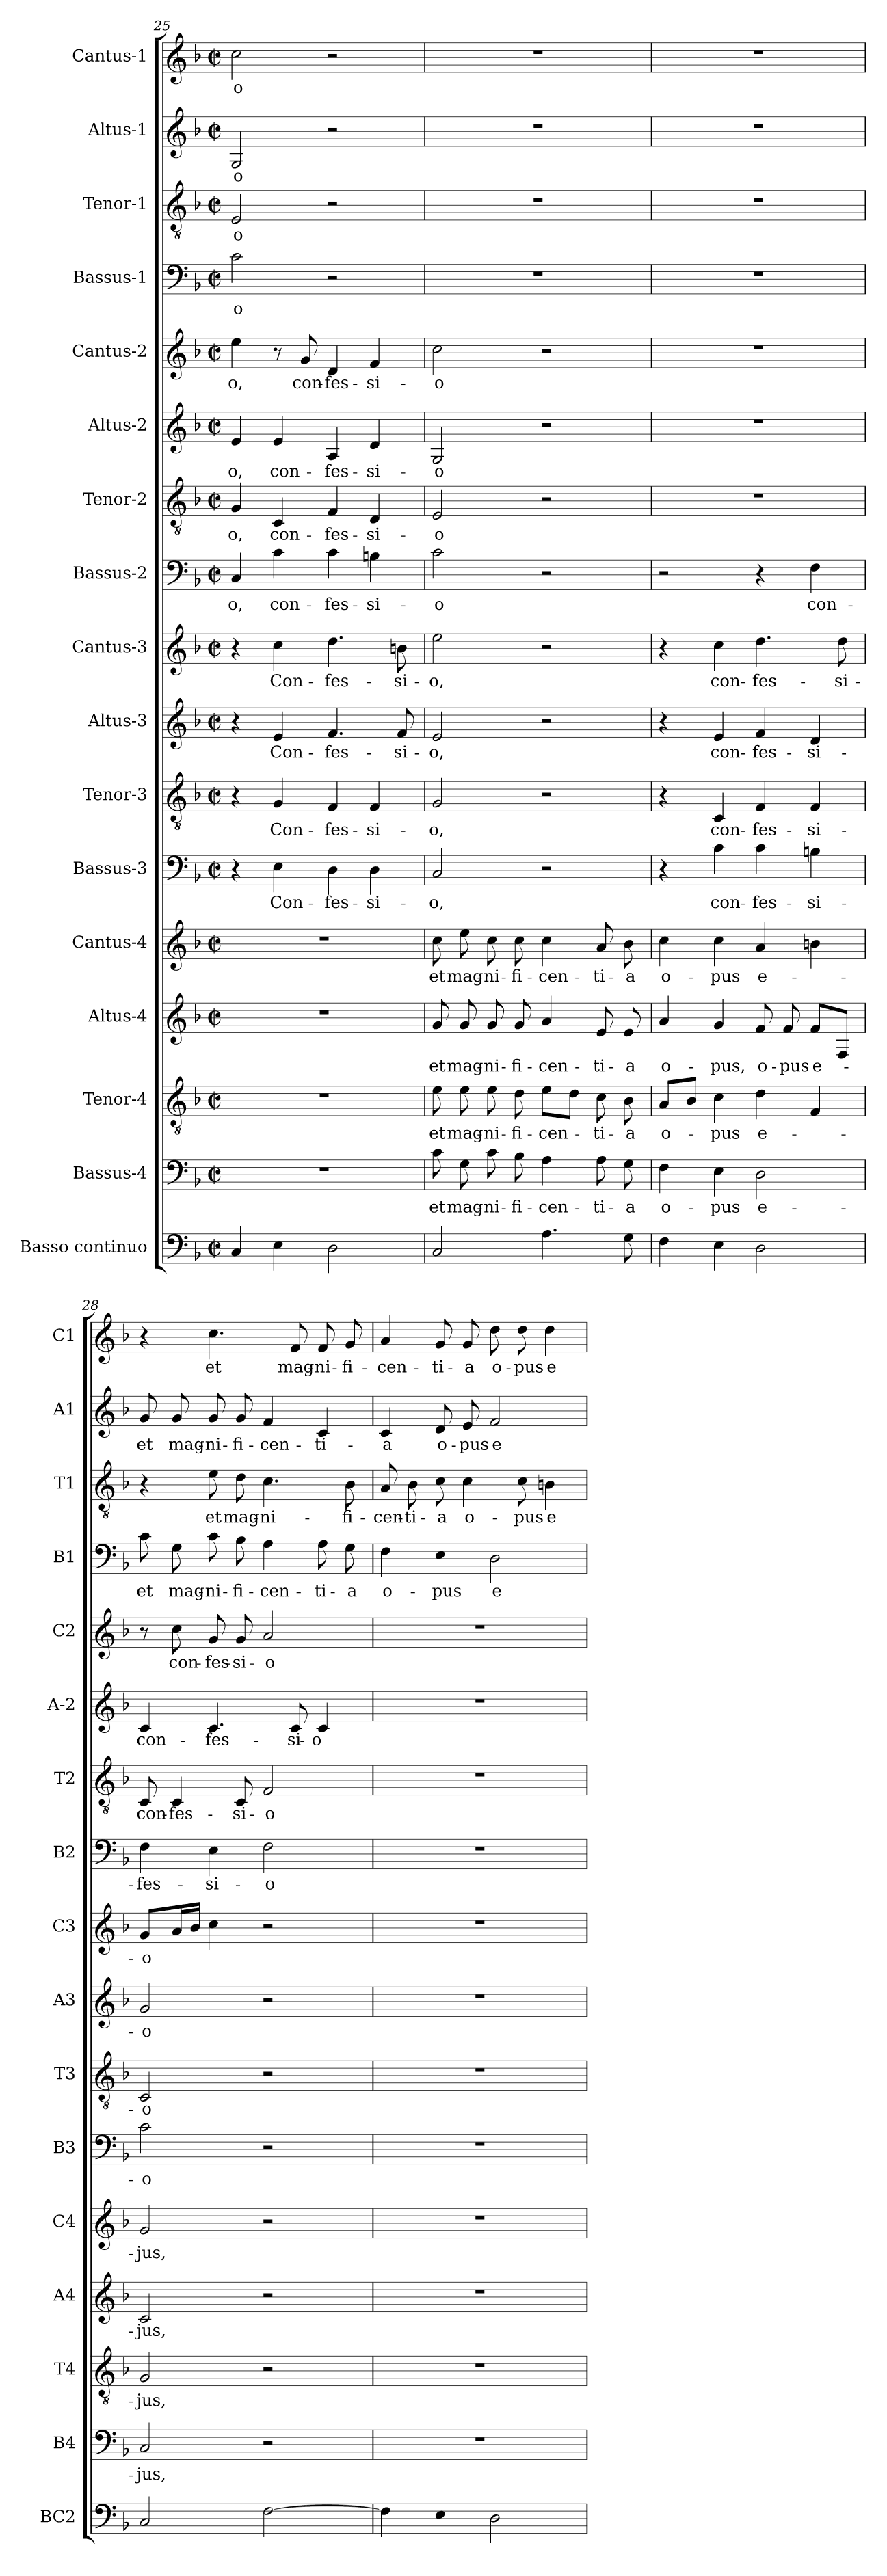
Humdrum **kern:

**kern	**kern	**text	**kern	**text	**kern	**text	**kern	**text	**kern	**text	**kern	**text	**kern	**text	**kern	**text	**kern	**text	**kern	**text	**kern	**text	**kern	**text	**kern	**text	**kern	**text	**kern	**text	**kern	**text
*part17	*part16	*part16	*part15	*part15	*part14	*part14	*part13	*part13	*part12	*part12	*part11	*part11	*part10	*part10	*part9	*part9	*part8	*part8	*part7	*part7	*part6	*part6	*part5	*part5	*part4	*part4	*part3	*part3	*part2	*part2	*part1	*part1
*staff17	*staff16	*staff16	*staff15	*staff15	*staff14	*staff14	*staff13	*staff13	*staff12	*staff12	*staff11	*staff11	*staff10	*staff10	*staff9	*staff9	*staff8	*staff8	*staff7	*staff7	*staff6	*staff6	*staff5	*staff5	*staff4	*staff4	*staff3	*staff3	*staff2	*staff2	*staff1	*staff1
*I"Basso continuo	*I"Bassus-4	*	*I"Tenor-4	*	*I"Altus-4	*	*I"Cantus-4	*	*I"Bassus-3	*	*I"Tenor-3	*	*I"Altus-3	*	*I"Cantus-3	*	*I"Bassus-2	*	*I"Tenor-2	*	*I"Altus-2	*	*I"Cantus-2	*	*I"Bassus-1	*	*I"Tenor-1	*	*I"Altus-1	*	*I"Cantus-1	*
*I'BC2	*I'B4	*	*I'T4	*	*I'A4	*	*I'C4	*	*I'B3	*	*I'T3	*	*I'A3	*	*I'C3	*	*I'B2	*	*I'T2	*	*I'A-2	*	*I'C2	*	*I'B1	*	*I'T1	*	*I'A1	*	*I'C1	*
*clefF4	*clefF4	*	*clefGv2	*	*clefG2	*	*clefG2	*	*clefF4	*	*clefGv2	*	*clefG2	*	*clefG2	*	*clefF4	*	*clefGv2	*	*clefG2	*	*clefG2	*	*clefF4	*	*clefGv2	*	*clefG2	*	*clefG2	*
*k[b-]	*k[b-]	*	*k[b-]	*	*k[b-]	*	*k[b-]	*	*k[b-]	*	*k[b-]	*	*k[b-]	*	*k[b-]	*	*k[b-]	*	*k[b-]	*	*k[b-]	*	*k[b-]	*	*k[b-]	*	*k[b-]	*	*k[b-]	*	*k[b-]	*
*F:	*F:	*	*F:	*	*F:	*	*F:	*	*F:	*	*F:	*	*F:	*	*F:	*	*F:	*	*F:	*	*F:	*	*F:	*	*F:	*	*F:	*	*F:	*	*F:	*
*M2/2	*M2/2	*	*M2/2	*	*M2/2	*	*M2/2	*	*M2/2	*	*M2/2	*	*M2/2	*	*M2/2	*	*M2/2	*	*M2/2	*	*M2/2	*	*M2/2	*	*M2/2	*	*M2/2	*	*M2/2	*	*M2/2	*
*met(c|)	*met(c|)	*	*met(c|)	*	*met(c|)	*	*met(c|)	*	*met(c|)	*	*met(c|)	*	*met(c|)	*	*met(c|)	*	*met(c|)	*	*met(c|)	*	*met(c|)	*	*met(c|)	*	*met(c|)	*	*met(c|)	*	*met(c|)	*	*met(c|)	*
=25	=25	=25	=25	=25	=25	=25	=25	=25	=25	=25	=25	=25	=25	=25	=25	=25	=25	=25	=25	=25	=25	=25	=25	=25	=25	=25	=25	=25	=25	=25	=25	=25
!	!	!	!	!	!	!	!	!	!	!	!	!	!	!	!	!	!	!LO:LY:b	!	!LO:LY:b	!	!LO:LY:b	!	!LO:LY:b	!	!LO:LY:b	!	!LO:LY:b	!	!LO:LY:b	!	!LO:LY:b
4C/	1r	.	1r	.	1r	.	1r	.	4r	.	4r	.	4r	.	4r	.	4C/	-o,	4G/	-o,	4e/	-o,	4ee\	-o,	2c\	-o	2E/	-o	2G/	-o	2cc\	-o
!	!	!	!	!	!	!	!	!	!	!LO:LY:b	!	!LO:LY:b	!	!LO:LY:b	!	!LO:LY:b	!	!LO:LY:b	!	!LO:LY:b	!	!LO:LY:b	!	!	!	!	!	!	!	!	!	!
4E\	.	.	.	.	.	.	.	.	4E\	Con-	4G/	Con-	4e/	Con-	4cc\	Con-	4c\	con-	4C/	con-	4e/	con-	8r	.	.	.	.	.	.	.	.	.
!	!	!	!	!	!	!	!	!	!	!	!	!	!	!	!	!	!	!	!	!	!	!	!	!LO:LY:b	!	!	!	!	!	!	!	!
.	.	.	.	.	.	.	.	.	.	.	.	.	.	.	.	.	.	.	.	.	.	.	8g/	con-	.	.	.	.	.	.	.	.
!	!	!	!	!	!	!	!	!	!	!LO:LY:b	!	!LO:LY:b	!	!LO:LY:b	!	!LO:LY:b	!	!LO:LY:b	!	!LO:LY:b	!	!LO:LY:b	!	!LO:LY:b	!	!	!	!	!	!	!	!
2D\	.	.	.	.	.	.	.	.	4D\	-fes-	4F/	-fes-	4.f/	-fes-	4.dd\	-fes-	4c\	-fes-	4F/	-fes-	4A/	-fes-	4d/	-fes-	2r	.	2r	.	2r	.	2r	.
!	!	!	!	!	!	!	!	!	!	!LO:LY:b	!	!LO:LY:b	!	!	!	!	!	!LO:LY:b	!	!LO:LY:b	!	!LO:LY:b	!	!LO:LY:b	!	!	!	!	!	!	!	!
.	.	.	.	.	.	.	.	.	4D\	-si-	4F/	-si-	.	.	.	.	4Bn\	-si-	4D/	-si-	4d/	-si-	4f/	-si-	.	.	.	.	.	.	.	.
!	!	!	!	!	!	!	!	!	!	!	!	!	!	!LO:LY:b	!	!LO:LY:b	!	!	!	!	!	!	!	!	!	!	!	!	!	!	!	!
.	.	.	.	.	.	.	.	.	.	.	.	.	8f/	-si-	8bn\	-si-	.	.	.	.	.	.	.	.	.	.	.	.	.	.	.	.
=26	=26	=26	=26	=26	=26	=26	=26	=26	=26	=26	=26	=26	=26	=26	=26	=26	=26	=26	=26	=26	=26	=26	=26	=26	=26	=26	=26	=26	=26	=26	=26	=26
!	!	!LO:LY:b	!	!LO:LY:b	!	!LO:LY:b	!	!LO:LY:b	!	!LO:LY:b	!	!LO:LY:b	!	!LO:LY:b	!	!LO:LY:b	!	!LO:LY:b	!	!LO:LY:b	!	!LO:LY:b	!	!LO:LY:b	!	!	!	!	!	!	!	!
2C/	8c\	et	8e\	et	8g/	et	8cc\	et	2C/	-o,	2G/	-o,	2e/	-o,	2ee\	-o,	2c\	-o	2E/	-o	2G/	-o	2cc\	-o	1r	.	1r	.	1r	.	1r	.
!	!	!LO:LY:b	!	!LO:LY:b	!	!LO:LY:b	!	!LO:LY:b	!	!	!	!	!	!	!	!	!	!	!	!	!	!	!	!	!	!	!	!	!	!	!	!
.	8G\	mag-	8e\	mag-	8g/	mag-	8ee\	mag-	.	.	.	.	.	.	.	.	.	.	.	.	.	.	.	.	.	.	.	.	.	.	.	.
!	!	!LO:LY:b	!	!LO:LY:b	!	!LO:LY:b	!	!LO:LY:b	!	!	!	!	!	!	!	!	!	!	!	!	!	!	!	!	!	!	!	!	!	!	!	!
.	8c\	-ni-	8e\	-ni-	8g/	-ni-	8cc\	-ni-	.	.	.	.	.	.	.	.	.	.	.	.	.	.	.	.	.	.	.	.	.	.	.	.
!	!	!LO:LY:b	!	!LO:LY:b	!	!LO:LY:b	!	!LO:LY:b	!	!	!	!	!	!	!	!	!	!	!	!	!	!	!	!	!	!	!	!	!	!	!	!
.	8B-\	-fi-	8d\	-fi-	8g/	-fi-	8cc\	-fi-	.	.	.	.	.	.	.	.	.	.	.	.	.	.	.	.	.	.	.	.	.	.	.	.
!	!	!LO:LY:b	!	!LO:LY:b	!	!LO:LY:b	!	!LO:LY:b	!	!	!	!	!	!	!	!	!	!	!	!	!	!	!	!	!	!	!	!	!	!	!	!
4.A\	4A\	-cen-	8e\L	-cen-	4a/	-cen-	4cc\	-cen-	2r	.	2r	.	2r	.	2r	.	2r	.	2r	.	2r	.	2r	.	.	.	.	.	.	.	.	.
.	.	.	8d\J	.	.	.	.	.	.	.	.	.	.	.	.	.	.	.	.	.	.	.	.	.	.	.	.	.	.	.	.	.
!	!	!LO:LY:b	!	!LO:LY:b	!	!LO:LY:b	!	!LO:LY:b	!	!	!	!	!	!	!	!	!	!	!	!	!	!	!	!	!	!	!	!	!	!	!	!
.	8A\	-ti-	8c\	-ti-	8e/	-ti-	8a/	-ti-	.	.	.	.	.	.	.	.	.	.	.	.	.	.	.	.	.	.	.	.	.	.	.	.
!	!	!LO:LY:b	!	!LO:LY:b	!	!LO:LY:b	!	!LO:LY:b	!	!	!	!	!	!	!	!	!	!	!	!	!	!	!	!	!	!	!	!	!	!	!	!
8G\	8G\	-a	8B-\	-a	8e/	-a	8b-\	-a	.	.	.	.	.	.	.	.	.	.	.	.	.	.	.	.	.	.	.	.	.	.	.	.
=27	=27	=27	=27	=27	=27	=27	=27	=27	=27	=27	=27	=27	=27	=27	=27	=27	=27	=27	=27	=27	=27	=27	=27	=27	=27	=27	=27	=27	=27	=27	=27	=27
!	!	!LO:LY:b	!	!LO:LY:b	!	!LO:LY:b	!	!LO:LY:b	!	!	!	!	!	!	!	!	!	!	!	!	!	!	!	!	!	!	!	!	!	!	!	!
4F\	4F\	o-	8A/L	o-	4a/	o-	4cc\	o-	4r	.	4r	.	4r	.	4r	.	2r	.	1r	.	1r	.	1r	.	1r	.	1r	.	1r	.	1r	.
.	.	.	8B-/J	.	.	.	.	.	.	.	.	.	.	.	.	.	.	.	.	.	.	.	.	.	.	.	.	.	.	.	.	.
!	!	!LO:LY:b	!	!LO:LY:b	!	!LO:LY:b	!	!LO:LY:b	!	!LO:LY:b	!	!LO:LY:b	!	!LO:LY:b	!	!LO:LY:b	!	!	!	!	!	!	!	!	!	!	!	!	!	!	!	!
4E\	4E\	-pus	4c\	-pus	4g/	-pus,	4cc\	-pus	4c\	con-	4C/	con-	4e/	con-	4cc\	con-	.	.	.	.	.	.	.	.	.	.	.	.	.	.	.	.
!	!	!LO:LY:b	!	!LO:LY:b	!	!LO:LY:b	!	!LO:LY:b	!	!LO:LY:b	!	!LO:LY:b	!	!LO:LY:b	!	!LO:LY:b	!	!	!	!	!	!	!	!	!	!	!	!	!	!	!	!
2D\	2D\	e-	4d\	e-	8f/	o-	4a/	e-	4c\	-fes-	4F/	-fes-	4f/	-fes-	4.dd\	-fes-	4r	.	.	.	.	.	.	.	.	.	.	.	.	.	.	.
!	!	!	!	!	!	!LO:LY:b	!	!	!	!	!	!	!	!	!	!	!	!	!	!	!	!	!	!	!	!	!	!	!	!	!	!
.	.	.	.	.	8f/	-pus	.	.	.	.	.	.	.	.	.	.	.	.	.	.	.	.	.	.	.	.	.	.	.	.	.	.
!	!	!	!	!	!	!LO:LY:b	!	!	!	!LO:LY:b	!	!LO:LY:b	!	!LO:LY:b	!	!	!	!LO:LY:b	!	!	!	!	!	!	!	!	!	!	!	!	!	!
.	.	.	4F/	.	8f/L	e-	4bn\	.	4Bn\	-si-	4F/	-si-	4d/	-si-	.	.	4F\	con-	.	.	.	.	.	.	.	.	.	.	.	.	.	.
!	!	!	!	!	!	!	!	!	!	!	!	!	!	!	!	!LO:LY:b	!	!	!	!	!	!	!	!	!	!	!	!	!	!	!	!
.	.	.	.	.	8F/J	.	.	.	.	.	.	.	.	.	8dd\	-si-	.	.	.	.	.	.	.	.	.	.	.	.	.	.	.	.
!!LO:PB:g=z
=28	=28	=28	=28	=28	=28	=28	=28	=28	=28	=28	=28	=28	=28	=28	=28	=28	=28	=28	=28	=28	=28	=28	=28	=28	=28	=28	=28	=28	=28	=28	=28	=28
!	!	!LO:LY:b	!	!LO:LY:b	!	!LO:LY:b	!	!LO:LY:b	!	!LO:LY:b	!	!LO:LY:b	!	!LO:LY:b	!	!LO:LY:b	!	!LO:LY:b	!	!LO:LY:b	!	!LO:LY:b	!	!	!	!LO:LY:b	!	!	!	!LO:LY:b	!	!
2C/	2C/	-jus,	2G/	-jus,	2c/	-jus,	2g/	-jus,	2c\	-o	2C/	-o	2g/	-o	8g/L	-o	4F\	-fes-	8C/	con-	4c/	con-	8r	.	8c\	et	4r	.	8g/	et	4r	.
!	!	!	!	!	!	!	!	!	!	!	!	!	!	!	!	!	!	!	!	!LO:LY:b	!	!	!	!LO:LY:b	!	!LO:LY:b	!	!	!	!LO:LY:b	!	!
.	.	.	.	.	.	.	.	.	.	.	.	.	.	.	16a/L	.	.	.	4C/	-fes-	.	.	8cc\	con-	8G\	mag-	.	.	8g/	mag-	.	.
.	.	.	.	.	.	.	.	.	.	.	.	.	.	.	16b-/JJ	.	.	.	.	.	.	.	.	.	.	.	.	.	.	.	.	.
!	!	!	!	!	!	!	!	!	!	!	!	!	!	!	!	!	!	!LO:LY:b	!	!	!	!LO:LY:b	!	!LO:LY:b	!	!LO:LY:b	!	!LO:LY:b	!	!LO:LY:b	!	!LO:LY:b
.	.	.	.	.	.	.	.	.	.	.	.	.	.	.	4cc\	.	4E\	-si-	.	.	4.c/	-fes-	8g/	-fes-	8c\	-ni-	8e\	et	8g/	-ni-	4.cc\	et
!	!	!	!	!	!	!	!	!	!	!	!	!	!	!	!	!	!	!	!	!LO:LY:b	!	!	!	!LO:LY:b	!	!LO:LY:b	!	!LO:LY:b	!	!LO:LY:b	!	!
.	.	.	.	.	.	.	.	.	.	.	.	.	.	.	.	.	.	.	8C/	-si-	.	.	8g/	-si-	8B-\	-fi-	8d\	mag-	8g/	-fi-	.	.
!	!	!	!	!	!	!	!	!	!	!	!	!	!	!	!	!	!	!LO:LY:b	!	!LO:LY:b	!	!	!	!LO:LY:b	!	!LO:LY:b	!	!LO:LY:b	!	!LO:LY:b	!	!
[2F\	2r	.	2r	.	2r	.	2r	.	2r	.	2r	.	2r	.	2r	.	2F\	-o	2F/	-o	.	.	2a/	-o	4A\	-cen-	4.c\	-ni-	4f/	-cen-	.	.
!	!	!	!	!	!	!	!	!	!	!	!	!	!	!	!	!	!	!	!	!	!	!LO:LY:b	!	!	!	!	!	!	!	!	!	!LO:LY:b
.	.	.	.	.	.	.	.	.	.	.	.	.	.	.	.	.	.	.	.	.	8c/	-si-	.	.	.	.	.	.	.	.	8f/	mag-
!	!	!	!	!	!	!	!	!	!	!	!	!	!	!	!	!	!	!	!	!	!	!LO:LY:b	!	!	!	!LO:LY:b	!	!	!	!LO:LY:b	!	!LO:LY:b
.	.	.	.	.	.	.	.	.	.	.	.	.	.	.	.	.	.	.	.	.	4c/	-o	.	.	8A\	-ti-	.	.	4c/	-ti-	8f/	-ni-
!	!	!	!	!	!	!	!	!	!	!	!	!	!	!	!	!	!	!	!	!	!	!	!	!	!	!LO:LY:b	!	!LO:LY:b	!	!	!	!LO:LY:b
.	.	.	.	.	.	.	.	.	.	.	.	.	.	.	.	.	.	.	.	.	.	.	.	.	8G\	-a	8B-\	-fi-	.	.	8g/	-fi-
=29	=29	=29	=29	=29	=29	=29	=29	=29	=29	=29	=29	=29	=29	=29	=29	=29	=29	=29	=29	=29	=29	=29	=29	=29	=29	=29	=29	=29	=29	=29	=29	=29
!	!	!	!	!	!	!	!	!	!	!	!	!	!	!	!	!	!	!	!	!	!	!	!	!	!	!LO:LY:b	!	!LO:LY:b	!	!LO:LY:b	!	!LO:LY:b
4F\]	1r	.	1r	.	1r	.	1r	.	1r	.	1r	.	1r	.	1r	.	1r	.	1r	.	1r	.	1r	.	4F\	o-	8A/	-cen-	4c/	-a	4a/	-cen-
!	!	!	!	!	!	!	!	!	!	!	!	!	!	!	!	!	!	!	!	!	!	!	!	!	!	!	!	!LO:LY:b	!	!	!	!
.	.	.	.	.	.	.	.	.	.	.	.	.	.	.	.	.	.	.	.	.	.	.	.	.	.	.	8B-\	-ti-	.	.	.	.
!	!	!	!	!	!	!	!	!	!	!	!	!	!	!	!	!	!	!	!	!	!	!	!	!	!	!LO:LY:b	!	!LO:LY:b	!	!LO:LY:b	!	!LO:LY:b
4E\	.	.	.	.	.	.	.	.	.	.	.	.	.	.	.	.	.	.	.	.	.	.	.	.	4E\	-pus	8c\	-a	8d/	o-	8g/	-ti-
!	!	!	!	!	!	!	!	!	!	!	!	!	!	!	!	!	!	!	!	!	!	!	!	!	!	!	!	!LO:LY:b	!	!LO:LY:b	!	!LO:LY:b
.	.	.	.	.	.	.	.	.	.	.	.	.	.	.	.	.	.	.	.	.	.	.	.	.	.	.	4c\	o-	8e/	-pus	8g/	-a
!	!	!	!	!	!	!	!	!	!	!	!	!	!	!	!	!	!	!	!	!	!	!	!	!	!	!LO:LY:b	!	!	!	!LO:LY:b	!	!LO:LY:b
2D\	.	.	.	.	.	.	.	.	.	.	.	.	.	.	.	.	.	.	.	.	.	.	.	.	2D\	e-	.	.	2f/	e-	8dd\	o-
!	!	!	!	!	!	!	!	!	!	!	!	!	!	!	!	!	!	!	!	!	!	!	!	!	!	!	!	!LO:LY:b	!	!	!	!LO:LY:b
.	.	.	.	.	.	.	.	.	.	.	.	.	.	.	.	.	.	.	.	.	.	.	.	.	.	.	8c\	-pus	.	.	8dd\	-pus
!	!	!	!	!	!	!	!	!	!	!	!	!	!	!	!	!	!	!	!	!	!	!	!	!	!	!	!	!LO:LY:b	!	!	!	!LO:LY:b
.	.	.	.	.	.	.	.	.	.	.	.	.	.	.	.	.	.	.	.	.	.	.	.	.	.	.	4Bn\	e-	.	.	4dd\	e-
=	=	=	=	=	=	=	=	=	=	=	=	=	=	=	=	=	=	=	=	=	=	=	=	=	=	=	=	=	=	=	=	=
*-	*-	*-	*-	*-	*-	*-	*-	*-	*-	*-	*-	*-	*-	*-	*-	*-	*-	*-	*-	*-	*-	*-	*-	*-	*-	*-	*-	*-	*-	*-	*-	*-
